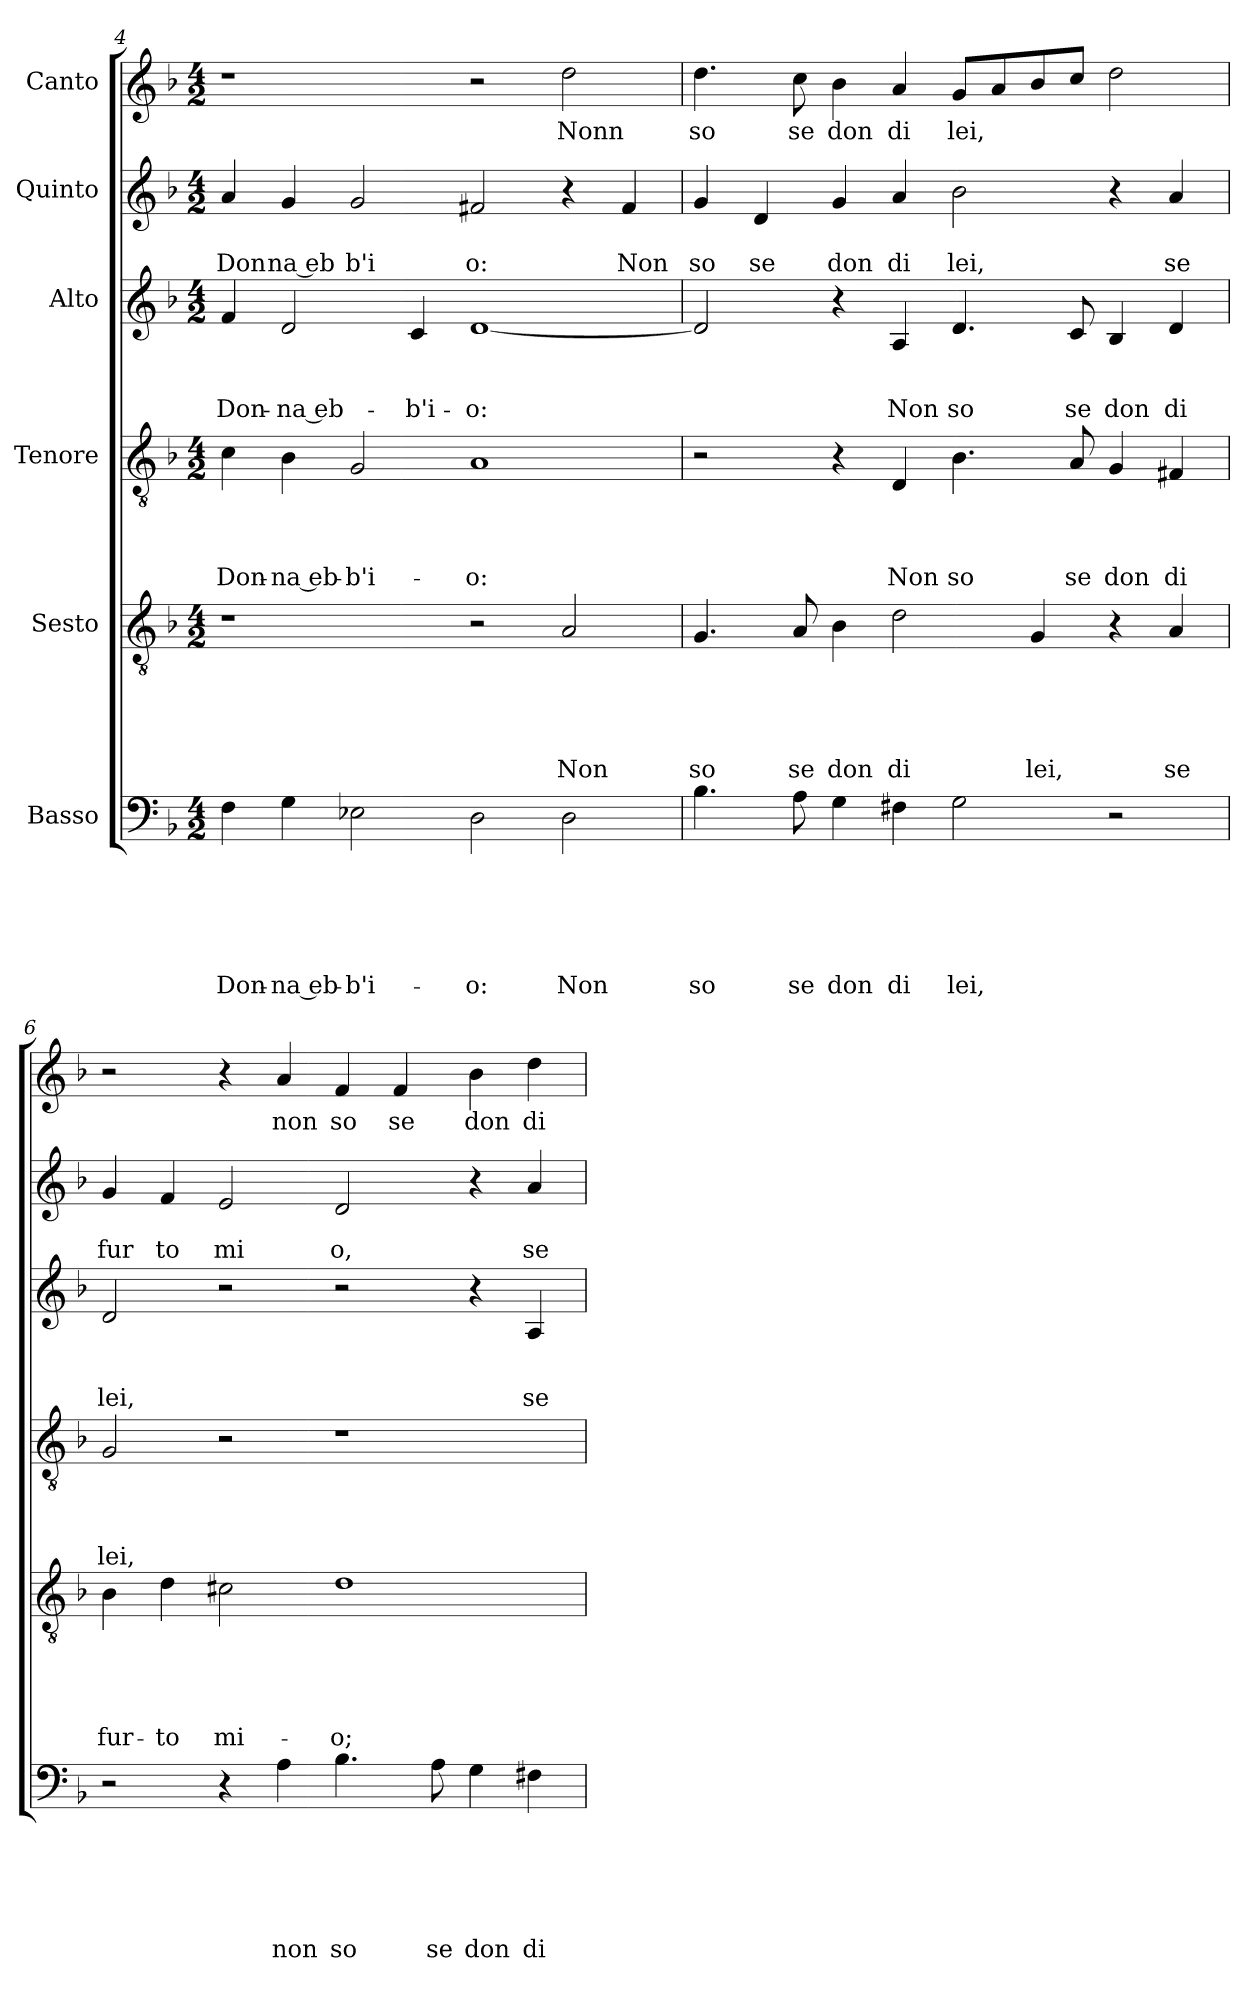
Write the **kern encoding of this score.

**kern	**text	**text	**text	**text	**text	**text	**kern	**text	**text	**text	**text	**text	**kern	**text	**text	**text	**text	**kern	**text	**text	**text	**kern	**text	**text	**kern	**text
*part6	*part6	*part6	*part6	*part6	*part6	*part6	*part5	*part5	*part5	*part5	*part5	*part5	*part4	*part4	*part4	*part4	*part4	*part3	*part3	*part3	*part3	*part2	*part2	*part2	*part1	*part1
*staff6	*staff6	*staff6	*staff6	*staff6	*staff6	*staff6	*staff5	*staff5	*staff5	*staff5	*staff5	*staff5	*staff4	*staff4	*staff4	*staff4	*staff4	*staff3	*staff3	*staff3	*staff3	*staff2	*staff2	*staff2	*staff1	*staff1
*I"Basso	*	*	*	*	*	*	*I"Sesto	*	*	*	*	*	*I"Tenore	*	*	*	*	*I"Alto	*	*	*	*I"Quinto	*	*	*I"Canto	*
!!LO:PB:g=z
*clefF4	*	*	*	*	*	*	*clefGv2	*	*	*	*	*	*clefGv2	*	*	*	*	*clefG2	*	*	*	*clefG2	*	*	*clefG2	*
*k[b-]	*	*	*	*	*	*	*k[b-]	*	*	*	*	*	*k[b-]	*	*	*	*	*k[b-]	*	*	*	*k[b-]	*	*	*k[b-]	*
*F:	*	*	*	*	*	*	*F:	*	*	*	*	*	*F:	*	*	*	*	*F:	*	*	*	*F:	*	*	*F:	*
*M4/2	*	*	*	*	*	*	*M4/2	*	*	*	*	*	*M4/2	*	*	*	*	*M4/2	*	*	*	*M4/2	*	*	*M4/2	*
=4	=4	=4	=4	=4	=4	=4	=4	=4	=4	=4	=4	=4	=4	=4	=4	=4	=4	=4	=4	=4	=4	=4	=4	=4	=4	=4
!	!	!	!	!	!	!LO:LY:b	!	!	!	!	!	!	!	!	!	!	!LO:LY:b	!	!	!	!LO:LY:b	!	!	!LO:LY:b	!	!
4F\	.	.	.	.	.	Don-	1r	.	.	.	.	.	4c\	.	.	.	Don-	4f/	.	.	Don-	4a/	.	Don	1r	.
!	!	!	!	!	!	!LO:LY:b:rj	!	!	!	!	!	!	!	!	!	!	!LO:LY:b:rj	!	!	!	!LO:LY:b:rj	!	!	!LO:LY:b:rj	!	!
4G\	.	.	.	.	.	-na eb-	.	.	.	.	.	.	4B-\	.	.	.	-na eb-	(2d/	.	.	-na eb-	4g/	.	na eb	.	.
!	!	!	!	!	!	!LO:LY:b	!	!	!	!	!	!	!	!	!	!	!LO:LY:b	!	!	!	!	!	!	!LO:LY:b	!	!
2E-X\	.	.	.	.	.	-b'i-	.	.	.	.	.	.	2G/	.	.	.	-b'i-	.	.	.	.	2g/	.	b'i	.	.
!	!	!	!	!	!	!	!	!	!	!	!	!	!	!	!	!	!	!	!	!	!LO:LY:b	!	!	!	!	!
.	.	.	.	.	.	.	.	.	.	.	.	.	.	.	.	.	.	4c/	.	.	-b'i-	.	.	.	.	.
!	!	!	!	!	!	!LO:LY:b	!	!	!	!	!	!	!	!	!	!	!LO:LY:b	!	!	!	!LO:LY:b	!	!	!LO:LY:b	!	!
2D\	.	.	.	.	.	-o:	2r	.	.	.	.	.	1A	.	.	.	-o:	[<1d	.	.	-o:	2f#X/	.	o:	2r	.
!	!	!	!	!	!	!LO:LY:b	!	!	!	!	!	!LO:LY:b	!	!	!	!	!	!	!	!	!	!	!	!	!	!LO:LY:b
2D\	.	.	.	.	.	Non	2A/	.	.	.	.	Non	.	.	.	.	.	.	.	.	.	4r	.	.	2dd\	Nonn
!	!	!	!	!	!	!	!	!	!	!	!	!	!	!	!	!	!	!	!	!	!	!	!	!LO:LY:b	!	!
.	.	.	.	.	.	.	.	.	.	.	.	.	.	.	.	.	.	.	.	.	.	4f#/	.	Non	.	.
=5	=5	=5	=5	=5	=5	=5	=5	=5	=5	=5	=5	=5	=5	=5	=5	=5	=5	=5	=5	=5	=5	=5	=5	=5	=5	=5
!	!	!	!	!	!	!LO:LY:b	!	!	!	!	!	!LO:LY:b	!	!	!	!	!	!	!	!	!	!	!	!LO:LY:b	!	!LO:LY:b
4.B-\	.	.	.	.	.	so	4.G/	.	.	.	.	so	2r	.	.	.	.	2d/]	.	.	.	4g/	.	so	4.dd>\	so
!	!	!	!	!	!	!	!	!	!	!	!	!	!	!	!	!	!	!	!	!	!	!	!	!LO:LY:b	!	!
.	.	.	.	.	.	.	.	.	.	.	.	.	.	.	.	.	.	.	.	.	.	4d/	.	se	.	.
!	!	!	!	!	!	!LO:LY:b	!	!	!	!	!	!LO:LY:b	!	!	!	!	!	!	!	!	!	!	!	!	!	!LO:LY:b
8A\	.	.	.	.	.	se	8A/	.	.	.	.	se	.	.	.	.	.	.	.	.	.	.	.	.	8cc\	se
!	!	!	!	!	!	!LO:LY:b	!	!	!	!	!	!LO:LY:b	!	!	!	!	!	!	!	!	!	!	!	!LO:LY:b	!	!LO:LY:b
4G\	.	.	.	.	.	don	4B-\	.	.	.	.	don	4r	.	.	.	.	4r	.	.	.	4g/	.	don	4b-\	don
!	!	!	!	!	!	!LO:LY:b	!	!	!	!	!	!LO:LY:b	!	!	!	!	!LO:LY:b	!	!	!	!LO:LY:b	!	!	!LO:LY:b	!	!LO:LY:b
4F#X\	.	.	.	.	.	di	2d\	.	.	.	.	di	4D/	.	.	.	Non	4A/	.	.	Non	4a/	.	di	4a/	di
!	!	!	!	!	!	!LO:LY:b	!	!	!	!	!	!	!	!	!	!	!LO:LY:b	!	!	!	!LO:LY:b	!	!	!LO:LY:b	!	!LO:LY:b
2G\	.	.	.	.	.	lei,	.	.	.	.	.	.	4.B-\	.	.	.	so	4.d/	.	.	so	2b-\	.	lei,	8g/L	lei,
.	.	.	.	.	.	.	.	.	.	.	.	.	.	.	.	.	.	.	.	.	.	.	.	.	8a/	.
!	!	!	!	!	!	!	!	!	!	!	!	!LO:LY:b	!	!	!	!	!	!	!	!	!	!	!	!	!	!
.	.	.	.	.	.	.	4G/	.	.	.	.	lei,	.	.	.	.	.	.	.	.	.	.	.	.	8b-/	.
!	!	!	!	!	!	!	!	!	!	!	!	!	!	!	!	!	!LO:LY:b	!	!	!	!LO:LY:b	!	!	!	!	!
.	.	.	.	.	.	.	.	.	.	.	.	.	8A/	.	.	.	se	8c/	.	.	se	.	.	.	8cc/J	.
!	!	!	!	!	!	!	!	!	!	!	!	!	!	!	!	!	!LO:LY:b	!	!	!	!LO:LY:b	!	!	!	!	!
2r	.	.	.	.	.	.	4r	.	.	.	.	.	4G/	.	.	.	don	4B-/	.	.	don	4r	.	.	2dd\	.
!	!	!	!	!	!	!	!	!	!	!	!	!LO:LY:b	!	!	!	!	!LO:LY:b	!	!	!	!LO:LY:b	!	!	!LO:LY:b	!	!
.	.	.	.	.	.	.	4A/	.	.	.	.	se	4F#X/	.	.	.	di	4d/	.	.	di	4a/	.	se	.	.
=6	=6	=6	=6	=6	=6	=6	=6	=6	=6	=6	=6	=6	=6	=6	=6	=6	=6	=6	=6	=6	=6	=6	=6	=6	=6	=6
!	!	!	!	!	!	!	!	!	!	!	!	!LO:LY:b	!	!	!	!	!LO:LY:b	!	!	!	!LO:LY:b	!	!	!LO:LY:b	!	!
2r	.	.	.	.	.	.	4B-\	.	.	.	.	fur-	2G/	.	.	.	lei,	2d/	.	.	lei,	4g/	.	fur	2r	.
!	!	!	!	!	!	!	!	!	!	!	!	!LO:LY:b	!	!	!	!	!	!	!	!	!	!	!	!LO:LY:b	!	!
.	.	.	.	.	.	.	4d\	.	.	.	.	-to	.	.	.	.	.	.	.	.	.	4f/	.	to	.	.
!	!	!	!	!	!	!	!	!	!	!	!	!LO:LY:b	!	!	!	!	!	!	!	!	!	!	!	!LO:LY:b	!	!
4r	.	.	.	.	.	.	2c#X\	.	.	.	.	mi-	2r	.	.	.	.	2r	.	.	.	2e/	.	mi	4r	.
!	!	!	!	!	!	!LO:LY:b	!	!	!	!	!	!	!	!	!	!	!	!	!	!	!	!	!	!	!	!LO:LY:b
4A\	.	.	.	.	.	non	.	.	.	.	.	.	.	.	.	.	.	.	.	.	.	.	.	.	4a/	non
!	!	!	!	!	!	!LO:LY:b	!	!	!	!	!	!LO:LY:b	!	!	!	!	!	!	!	!	!	!	!	!LO:LY:b	!	!LO:LY:b
4.B-\	.	.	.	.	.	so	1d	.	.	.	.	-o;	1r	.	.	.	.	2r	.	.	.	2d/	.	o,	4f/	so
!	!	!	!	!	!	!	!	!	!	!	!	!	!	!	!	!	!	!	!	!	!	!	!	!	!	!LO:LY:b
.	.	.	.	.	.	.	.	.	.	.	.	.	.	.	.	.	.	.	.	.	.	.	.	.	4f/	se
!	!	!	!	!	!	!LO:LY:b	!	!	!	!	!	!	!	!	!	!	!	!	!	!	!	!	!	!	!	!
8A\	.	.	.	.	.	se	.	.	.	.	.	.	.	.	.	.	.	.	.	.	.	.	.	.	.	.
!	!	!	!	!	!	!LO:LY:b	!	!	!	!	!	!	!	!	!	!	!	!	!	!	!	!	!	!	!	!LO:LY:b
4G\	.	.	.	.	.	don	.	.	.	.	.	.	.	.	.	.	.	4r	.	.	.	4r	.	.	4b-\	don
!	!	!	!	!	!	!LO:LY:b	!	!	!	!	!	!	!	!	!	!	!	!	!	!	!LO:LY:b	!	!	!LO:LY:b	!	!LO:LY:b
4F#X\	.	.	.	.	.	di	.	.	.	.	.	.	.	.	.	.	.	4A/	.	.	se	4a/	.	se	4dd\	di
=	=	=	=	=	=	=	=	=	=	=	=	=	=	=	=	=	=	=	=	=	=	=	=	=	=	=
*-	*-	*-	*-	*-	*-	*-	*-	*-	*-	*-	*-	*-	*-	*-	*-	*-	*-	*-	*-	*-	*-	*-	*-	*-	*-	*-
